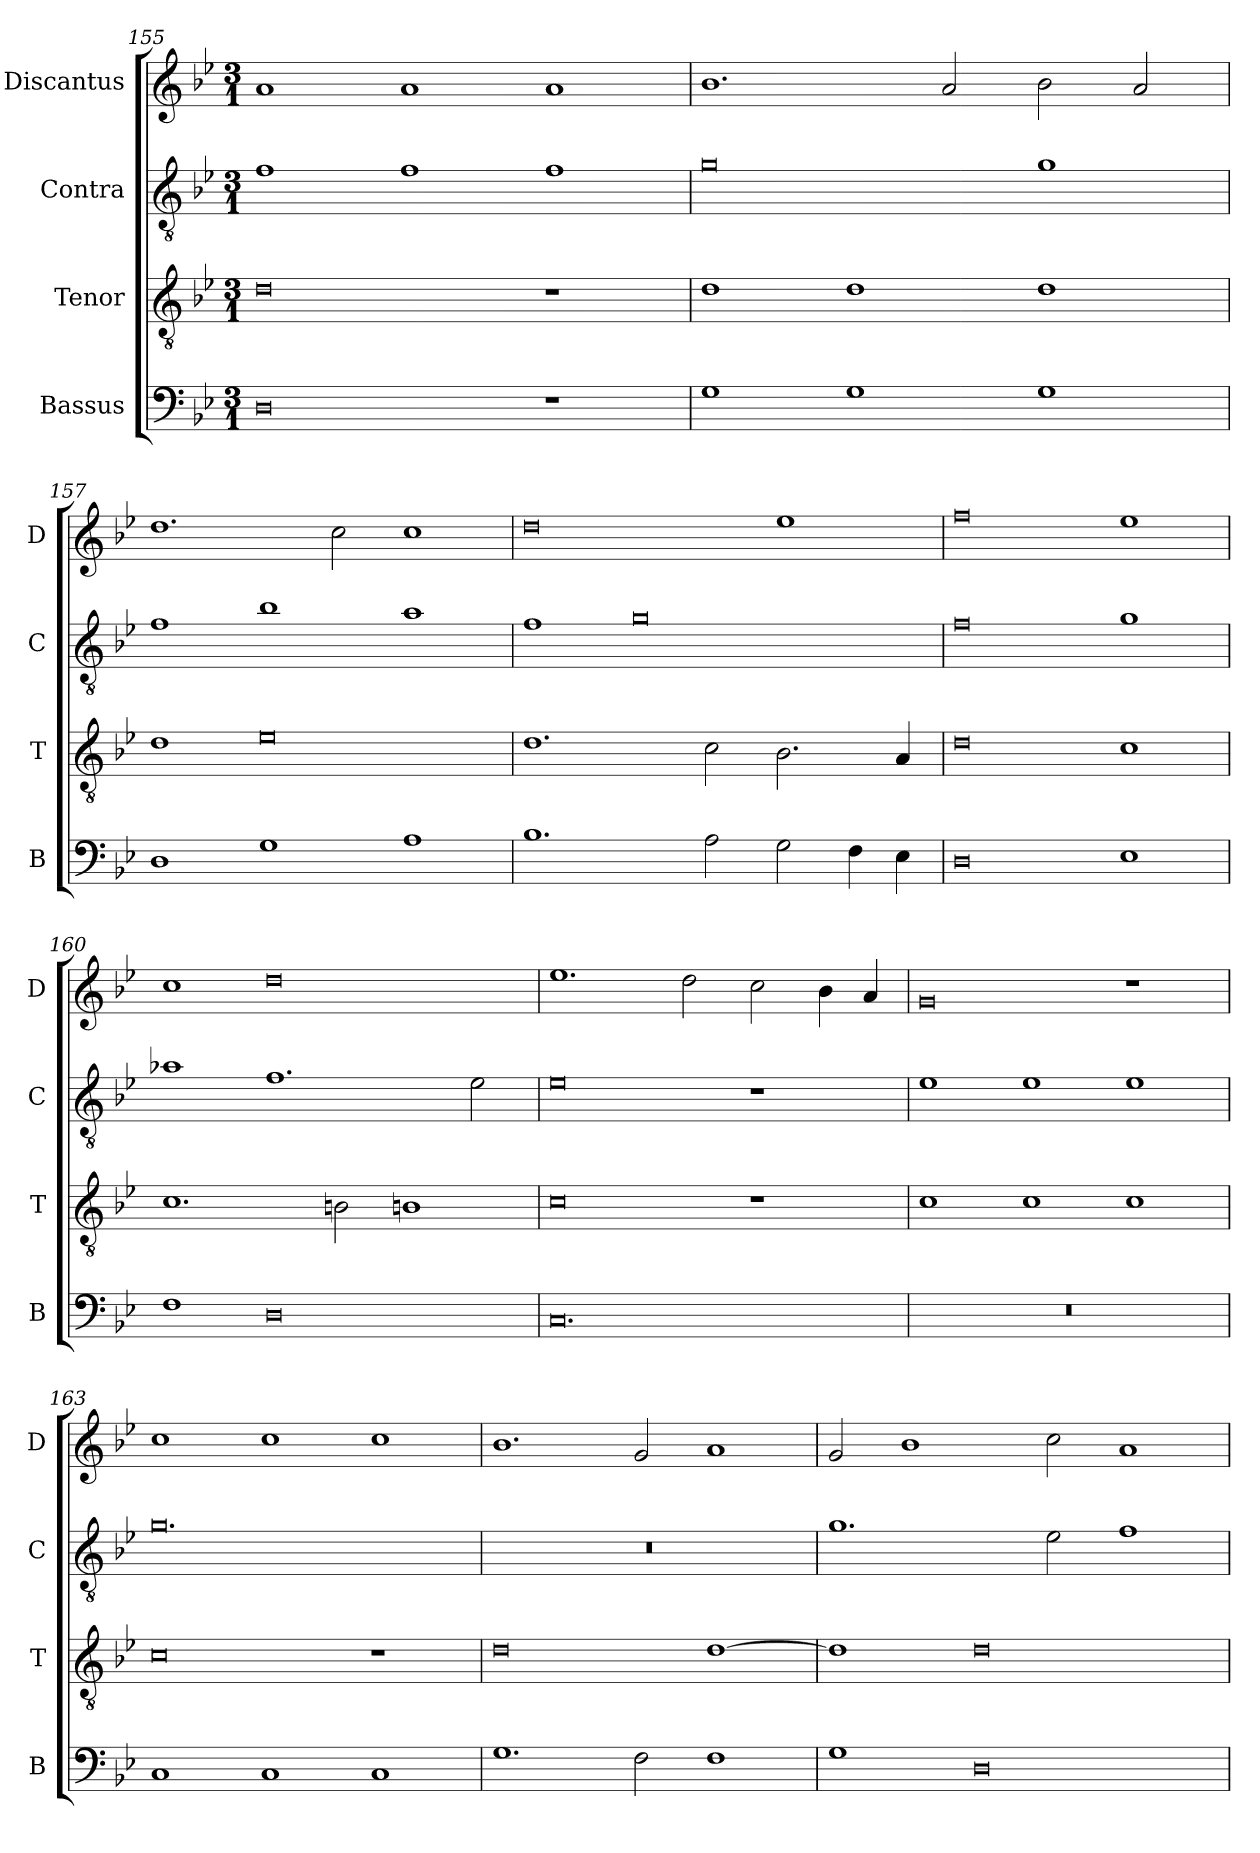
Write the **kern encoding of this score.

**kern	**kern	**kern	**kern
*part4	*part3	*part2	*part1
*staff4	*staff3	*staff2	*staff1
*I"Bassus	*I"Tenor	*I"Contra	*I"Discantus
*I'B	*I'T	*I'C	*I'D
*clefF4	*clefGv2	*clefGv2	*clefG2
*k[b-e-]	*k[b-e-]	*k[b-e-]	*k[b-e-]
*M3/1	*M3/1	*M3/1	*M3/1
=155	=155	=155	=155
0D	0d	1f	1a
.	.	1f	1a
1r	1r	1f	1a
=156	=156	=156	=156
1G	1d	0g	1.b-
1G	1d	.	.
.	.	.	2a/
1G	1d	1g	2b-\
.	.	.	2a/
=157	=157	=157	=157
1D	1d	1f	1.dd
1G	0e-	1b-	.
.	.	.	2cc\
1A	.	1a	1cc
=158	=158	=158	=158
1.B-	1.d	1f	0dd
.	.	0g	.
2A\	2c\	.	.
2G\	2.B-\	.	1ee-
4F\	.	.	.
4E-\	4A/	.	.
=159	=159	=159	=159
0D	0d	0f	0ff
1E-	1c	1g	1ee-
=160	=160	=160	=160
1F	1.c	1a-X	1cc
0D	.	1.f	0dd
.	2Bn\	.	.
.	1Bn	.	.
.	.	2e-\	.
=161	=161	=161	=161
0.C	0c	0e-	1.ee-
.	.	.	2dd\
.	1r	1r	2cc\
.	.	.	4b-\
.	.	.	4a/
=162	=162	=162	=162
0.r	1c	1e-	0g
.	1c	1e-	.
.	1c	1e-	1r
=163	=163	=163	=163
1C	0c	0.g	1cc
1C	.	.	1cc
1C	1r	.	1cc
=164	=164	=164	=164
1.G	0d	0.r	1.b-
2F\	.	.	2g/
1F	[1d	.	1a
=165	=165	=165	=165
1G	1d]	1.g	2g/
.	.	.	1b-
0D	0d	.	.
.	.	2e-\	2cc\
.	.	1f	1a
=	=	=	=
*-	*-	*-	*-
